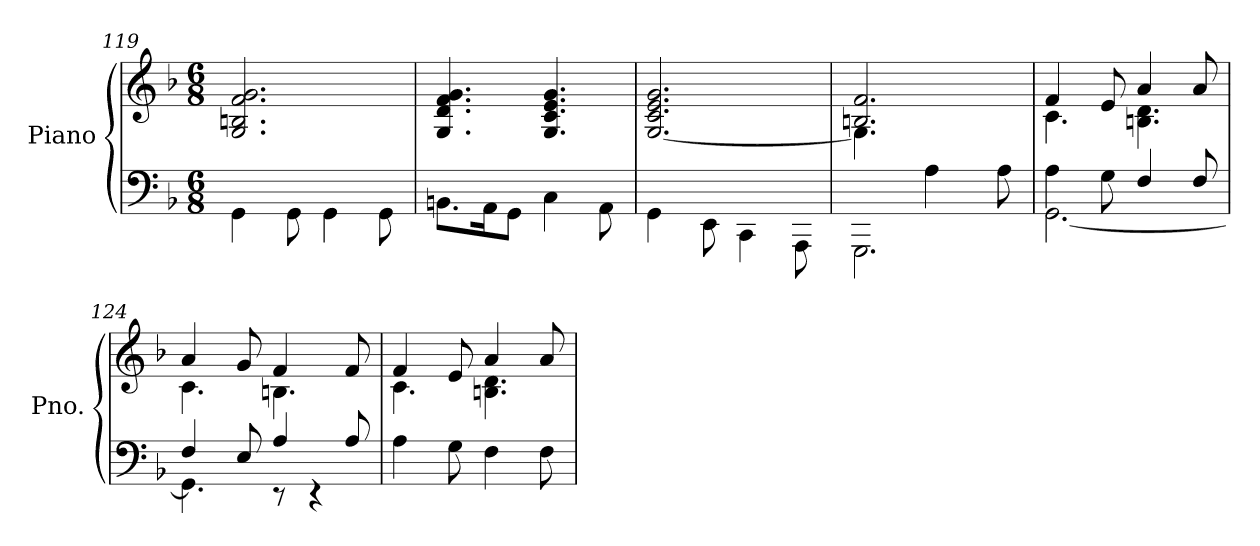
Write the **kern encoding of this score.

**kern	**kern
*part1	*part1
*staff2	*staff1
*I"Piano	*
*I'Pno.	*
*clefF4	*clefG2
*k[b-]	*k[b-]
*M6/8	*M6/8
=119	=119
*^	*
2.ryy	4GG\	2.G/ 2.Bn/ 2.f/ 2.g/
.	8GG\	.
.	4GG\	.
.	8GG\	.
=120	=120	=120
2.ryy	8.BBn\L	4.G/ 4.d/ 4.f/ 4.g/
.	16AA\K	.
.	8GG\J	.
.	4C\	4.G/ 4.c/ 4.e/ 4.g/
.	8AA\	.
*v	*v	*
!!LO:LB:g=z
=121	=121
4GG\	[2.G/ 2.c/ 2.e/ 2.g/
8EE\	.
4CC\	.
8AAA\	.
=122	=122
*^	*^
4.ryy	2.GGG\	2.Bn/ 2.f/	4.G\]
4A\	.	.	8ryy
.	.	.	4ryy
8A\	.	.	.
=123	=123	=123	=123
4A\	[2.GG\	4f/	4.c\
8G\	.	8e/	.
4F/	.	4a/	4.Bn\ 4.d\
8F/	.	8a/	.
=124	=124	=124	=124
4F/	4.GG\]	4a/	4.c\
8E/	.	8g/	.
4A/	8r	4f/	4.Bn\
.	4r	.	.
8A/	.	8f/	.
*v	*v	*	*
=125	=125	=125
4A\	4f/	4.c\
8G\	8e/	.
4F\	4a/	4.Bn\ 4.d\
8F\	8a/	.
*	*v	*v
=	=
*-	*-
